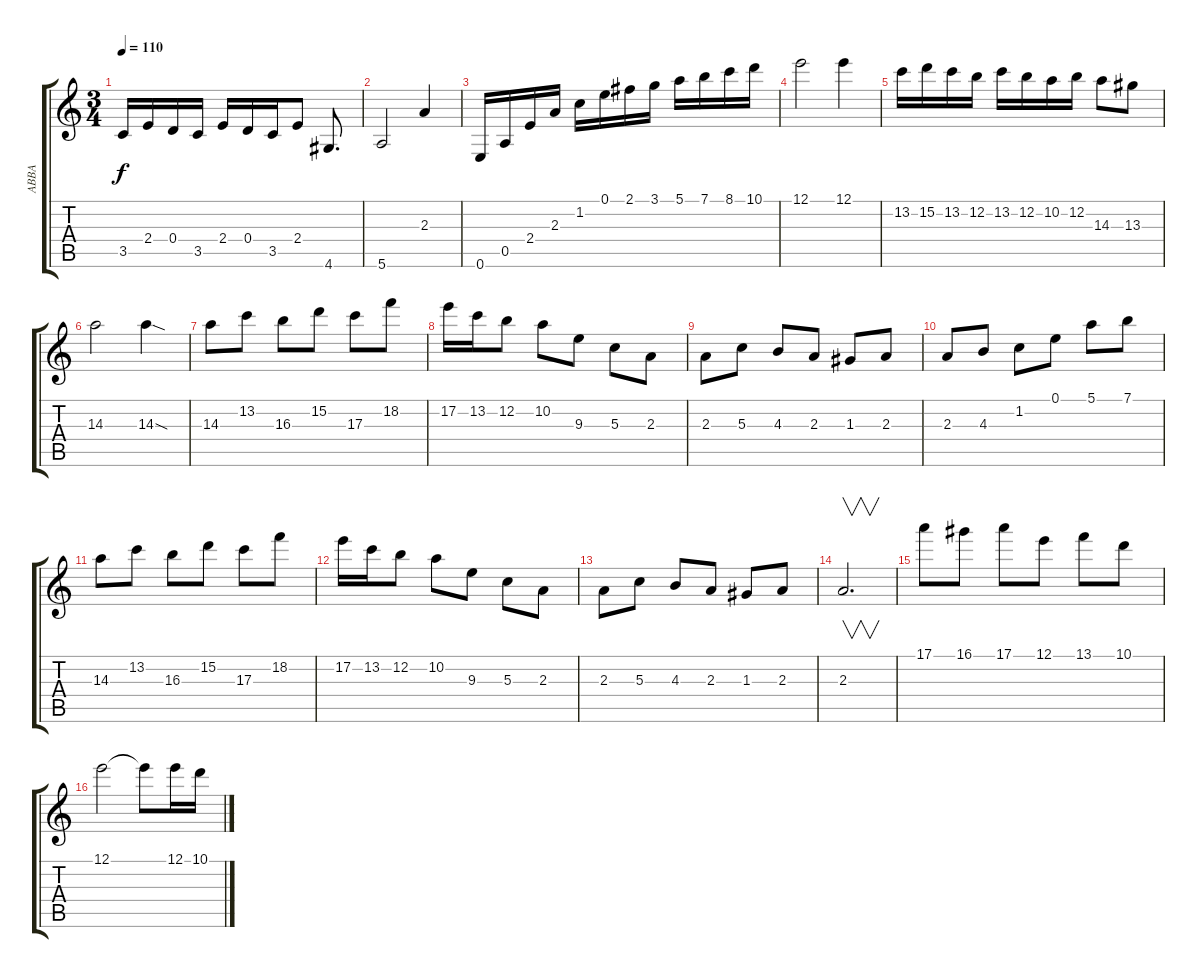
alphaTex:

\track ("АВВА" "АВВА") {instrument electricguitarclean}
\staff {score tabs}
\tuning (E4 B3 G3 D3 A2 E2) {hide}
\ts (3 4)
\tempo 110
\clef g2
\ks c
3.5.16{dy f} 2.4.16 0.4.16 3.5.16 2.4.16 0.4.16 3.5.16 2.4.8 4.6.8{d} |
5.6.2 2.3.4 |
0.6.16 0.5.16 2.4.16 2.3.16 1.2.16 0.1.16 2.1.16 3.1.16 5.1.16 7.1.16 8.1.16 10.1.16 |
12.1.2 12.1.4 |
13.2.16 15.2.16 13.2.16 12.2.16 13.2.16 12.2.16 10.2.16 12.2.16 14.3.8 13.3.8 |
14.3.2 14.3{sod}.4 |
14.3.8 13.2.8 16.3.8 15.2.8 17.3.8 18.2.8 |
17.2.16 13.2.16 12.2.8 10.2.8 9.3.8 5.3.8 2.3.8 |
2.3.8 5.3.8 4.3.8 2.3.8 1.3.8 2.3.8 |
2.3.8 4.3.8 1.2.8 0.1.8 5.1.8 7.1.8 |
14.3.8 13.2.8 16.3.8 15.2.8 17.3.8 18.2.8 |
17.2.16 13.2.16 12.2.8 10.2.8 9.3.8 5.3.8 2.3.8 |
2.3.8 5.3.8 4.3.8 2.3.8 1.3.8 2.3.8 |
2.3.2{v d} |
17.1.8 16.1.8 17.1.8 12.1.8 13.1.8 10.1.8 |
12.1.2 12.1{t}.8 12.1.16 10.1.16
